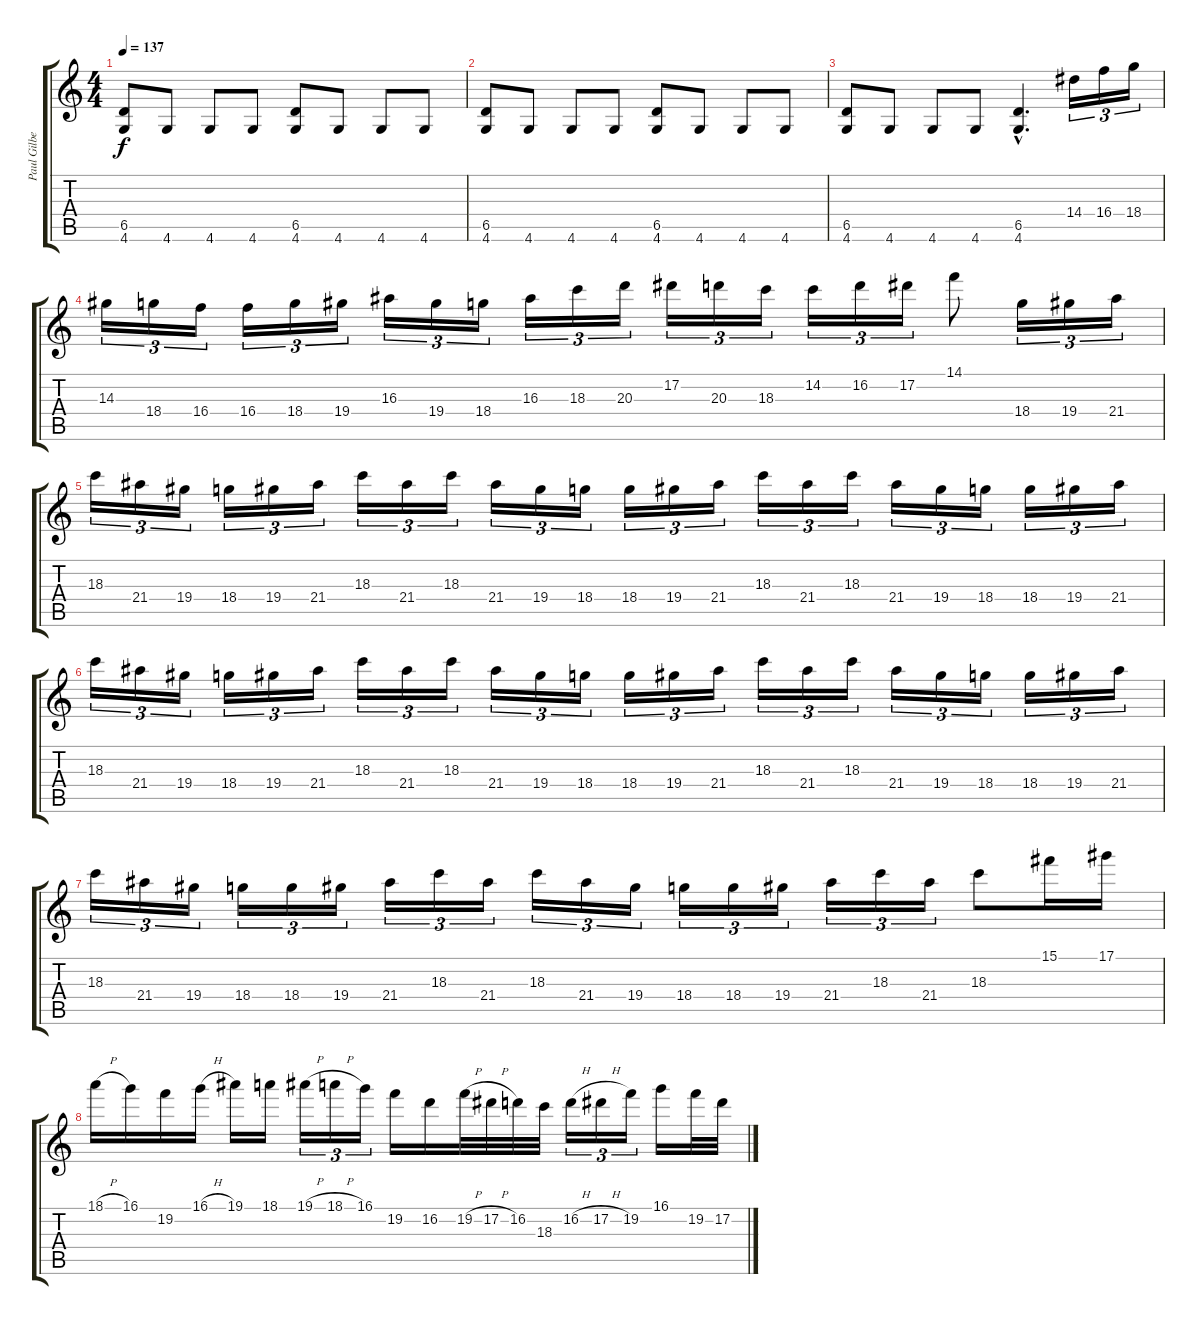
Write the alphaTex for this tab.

\track ("Paul Gilbert" "Paul Gilbe") {instrument distortionguitar}
\staff {score tabs}
\tuning (Eb4 Bb3 Gb3 Db3 Ab2 Eb2) {hide}
\ts (4 4)
\tempo 137
\clef g2
\ks c
(6.5 4.6).8{dy f} 4.6.8 4.6.8 4.6.8 (6.5 4.6).8 4.6.8 4.6.8 4.6.8 |
(6.5 4.6).8 4.6.8 4.6.8 4.6.8 (6.5 4.6).8 4.6.8 4.6.8 4.6.8 |
(6.5 4.6).8 4.6.8 4.6.8 4.6.8 (6.5{hac} 4.6{hac}).4{d} 14.4.16{tu (3 2)} 16.4.16{tu (3 2)} 18.4.16{tu (3 2)} |
14.3.16{tu (3 2)} 18.4.16{tu (3 2)} 16.4.16{tu (3 2)} 16.4.16{tu (3 2)} 18.4.16{tu (3 2)} 19.4.16{tu (3 2)} 16.3.16{tu (3 2)} 19.4.16{tu (3 2)} 18.4.16{tu (3 2)} 16.3.16{tu (3 2)} 18.3.16{tu (3 2)} 20.3.16{tu (3 2)} 17.2.16{tu (3 2)} 20.3.16{tu (3 2)} 18.3.16{tu (3 2)} 14.2.16{tu (3 2)} 16.2.16{tu (3 2)} 17.2.16{tu (3 2)} 14.1.8 18.4.16{tu (3 2)} 19.4.16{tu (3 2)} 21.4.16{tu (3 2)} |
18.3.16{tu (3 2)} 21.4.16{tu (3 2)} 19.4.16{tu (3 2)} 18.4.16{tu (3 2)} 19.4.16{tu (3 2)} 21.4.16{tu (3 2)} 18.3.16{tu (3 2)} 21.4.16{tu (3 2)} 18.3.16{tu (3 2)} 21.4.16{tu (3 2)} 19.4.16{tu (3 2)} 18.4.16{tu (3 2)} 18.4.16{tu (3 2)} 19.4.16{tu (3 2)} 21.4.16{tu (3 2)} 18.3.16{tu (3 2)} 21.4.16{tu (3 2)} 18.3.16{tu (3 2)} 21.4.16{tu (3 2)} 19.4.16{tu (3 2)} 18.4.16{tu (3 2)} 18.4.16{tu (3 2)} 19.4.16{tu (3 2)} 21.4.16{tu (3 2)} |
18.3.16{tu (3 2)} 21.4.16{tu (3 2)} 19.4.16{tu (3 2)} 18.4.16{tu (3 2)} 19.4.16{tu (3 2)} 21.4.16{tu (3 2)} 18.3.16{tu (3 2)} 21.4.16{tu (3 2)} 18.3.16{tu (3 2)} 21.4.16{tu (3 2)} 19.4.16{tu (3 2)} 18.4.16{tu (3 2)} 18.4.16{tu (3 2)} 19.4.16{tu (3 2)} 21.4.16{tu (3 2)} 18.3.16{tu (3 2)} 21.4.16{tu (3 2)} 18.3.16{tu (3 2)} 21.4.16{tu (3 2)} 19.4.16{tu (3 2)} 18.4.16{tu (3 2)} 18.4.16{tu (3 2)} 19.4.16{tu (3 2)} 21.4.16{tu (3 2)} |
18.3.16{tu (3 2)} 21.4.16{tu (3 2)} 19.4.16{tu (3 2)} 18.4.16{tu (3 2)} 18.4.16{tu (3 2)} 19.4.16{tu (3 2)} 21.4.16{tu (3 2)} 18.3.16{tu (3 2)} 21.4.16{tu (3 2)} 18.3.16{tu (3 2)} 21.4.16{tu (3 2)} 19.4.16{tu (3 2)} 18.4.16{tu (3 2)} 18.4.16{tu (3 2)} 19.4.16{tu (3 2)} 21.4.16{tu (3 2)} 18.3.16{tu (3 2)} 21.4.16{tu (3 2)} 18.3.8 15.1.16 17.1.16 |
18.1{h}.16 16.1.16 19.2.16 16.1{h}.16 19.1.16 18.1.16 19.1{h}.16{tu (3 2)} 18.1{h}.16{tu (3 2)} 16.1.16{tu (3 2)} 19.2.16 16.2.16 19.2{h}.32 17.2{h}.32 16.2.32 18.3.32 16.2{h}.16{tu (3 2)} 17.2{h}.16{tu (3 2)} 19.2.16{tu (3 2)} 16.1.16 19.2.32 17.2{h}.32
